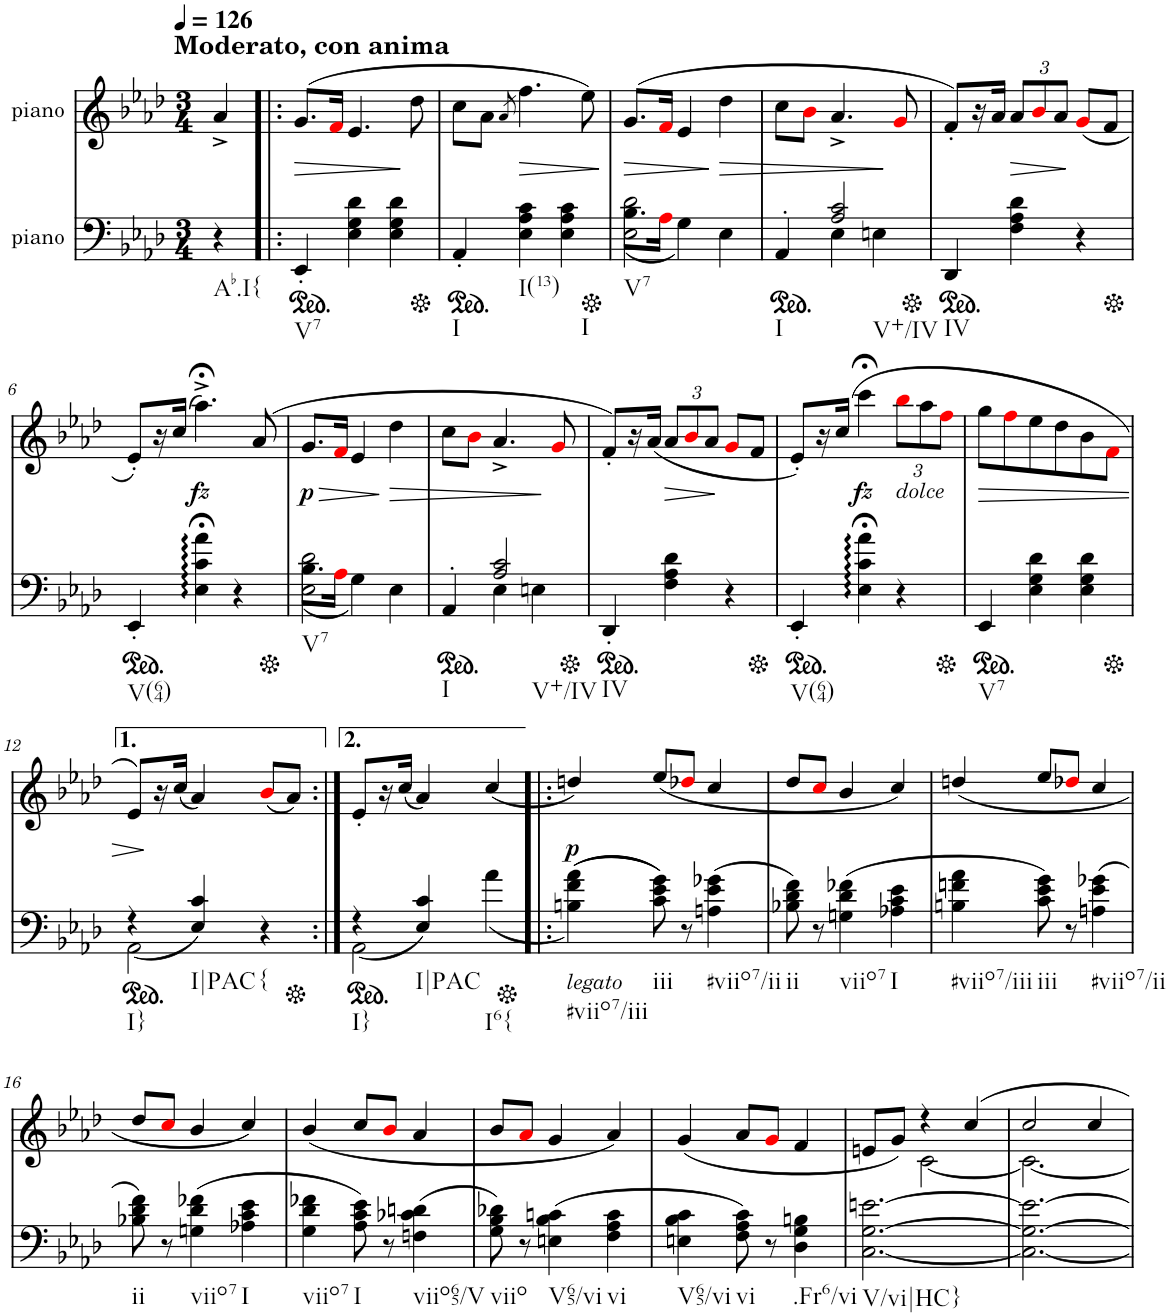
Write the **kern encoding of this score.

**kern	**kern	**dynam
*part2	*part1	*part1
*staff2	*staff1	*staff1
*I"piano	*I"piano	*
*I'Pno	*I'Pno	*
*clefF4	*clefG2	*
*k[b-e-a-d-]	*k[b-e-a-d-]	*
*A-:	*A-:	*
*M3/4	*M3/4	*
*MM126	*MM126	*
=	=	=
!	!LO:TX:a:B:t=Moderato, con anima	!
!LO:TX:b:t=Ab.I{	!	!
4r	4a-^/	.
=1!|:	=1!|:	=1!|:
*ped	*	*
!LO:TX:b:t=V7	!	!
!	!	!LO:HP:b
4EE-'/	(8.g/L	>
.	16fi/Jk	.
4E-\ 4G\ 4d-\	4.e-/	.
4E-\ 4G\ 4d-\	.	.
.	8dd-\	]
=2	=2	=2
*Xped	*	*
*ped	*	*
!LO:TX:b:t=I	!	!
4AA-'/	8cc\L	.
.	8a-\J	.
.	8qa-/	.
!LO:TX:b:t=I(13)	!	!
4E-\ 4A-\ 4c\	4.ff\	.
!LO:TX:b:t=I	!	!
4E-\ 4A-\ 4c\	.	.
.	8ee-\)	.
=3	=3	=3
*Xped	*	*
*^	*	*
!LO:TX:b:t=V7	!	!	!
!	!	!	!LO:HP:b
2E-\ 2d-\	(8.B-\L	(8.g/L	>
.	16A-i\Jk	16fi/Jk	.
.	4G\)	4e-/	.
!	!	!	!LO:HP:n=1:b
4ryy	4E-\	4dd-\	] >
=4	=4	=4	=4
*ped	*	*	*
!LO:TX:b:t=I	!	!	!
4ryy	4AA-'/	8cc\L	.
.	.	8b-i\J	.
!LO:TX:b:t=V+/IV	!	!	!
2A-/ 2c/	4E-\	4.a-^/	.
.	4En\	.	.
.	.	8gi/	]
*v	*v	*	*
=5	=5	=5
*Xped	*	*
*ped	*	*
!LO:TX:b:t=IV	!	!
4DD-/	8f'/L)	.
.	16r	.
.	16a-/JJ	.
*	*Xbrackettup	*
!	!	!LO:HP:b
4F\ 4A-\ 4d-\	12a-/L	>
.	12b-i/	.
.	12a-/J	.
4r	(8gi/L	]
.	8f/J	.
!!LO:LB:g=z
=6	=6	=6
*Xped	*	*
*ped	*	*
!LO:TX:b:t=V(64)	!	!
4EE-'/	8e-'/L)	.
.	16r	.
.	(16cc/JJ	.
!	!	!LO:DY:b
4E-\;< 4c\;< 4a-\;<	4.aa-;<^\)	fz
4r	.	.
.	(8a-/	.
=7	=7	=7
*Xped	*	*
*^	*	*
!LO:TX:b:t=V7	!	!	!
!	!	!	!LO:HP:b
!	!	!	!LO:DY:n=1:b
2E-\ 2d-\	(8.B-\L	8.g/L	> p
.	16A-i\Jk	16fi/Jk	.
.	4G\)	4e-/	.
!	!	!	!LO:HP:n=1:b
4ryy	4E-\	4dd-\	] >
=8	=8	=8	=8
*ped	*	*	*
!LO:TX:b:t=I	!	!	!
4ryy	4AA-'/	8cc\L	.
.	.	8b-i\J	.
!LO:TX:b:t=V+/IV	!	!	!
2A-/ 2c/	4E-\	4.a-^/	.
.	4En\	.	.
.	.	8gi/	]
*v	*v	*	*
=9	=9	=9
*Xped	*	*
*ped	*	*
!LO:TX:b:t=IV	!	!
4DD-'/	8f'/L)	.
.	16r	.
.	(16a-/JJ	.
!	!	!LO:HP:b
4F\ 4A-\ 4d-\	12a-/L	>
.	12b-i/	.
.	12a-/J	.
4r	8gi/L	]
.	8f/J	.
=10	=10	=10
*Xped	*	*
*ped	*	*
!LO:TX:b:t=V(64)	!	!
4EE-'/	8e-'/L)	.
.	16r	.
.	(16cc/JJ	.
!	!	!LO:DY:b
4E-\;< 4c\;< 4a-\;<	4ccc;<\	fz
!	!LO:TX:b:i:t=dolce	!
4r	12bb-i\L	.
.	12aa-\	.
.	12ffi\J	.
=11	=11	=11
*Xped	*	*
*ped	*	*
!LO:TX:b:t=V7	!	!
!	!	!LO:HP:b
4EE-/	8gg\L	>
.	8ffi\	.
4E-\ 4G\ 4d-\	8ee-\	.
.	8dd-\	.
4E-\ 4G\ 4d-\	8b-\	.
.	8fi\J	.
!!LO:LB:g=z
=12	=12	=12
*Xped	*	*
*ped	*	*
*^	*	*
!LO:TX:b:t=I}	!	!	!
4r	(2AA-\	8e-/L)	.
.	.	16r	]
.	.	(16cc/JJ	.
!LO:TX:b:t=I|PAC	!	!	!
(4E-/ 4c/	.	4a-/)	.
!LO:TX:b:t={	!	!	!
4r	4ryy	(8b-i/L	.
.	.	8a-/J)	.
=12X1:|!	=12X1:|!	=12X1:|!	=12X1:|!
*Xped	*	*	*
*ped	*	*	*
!LO:TX:b:t=I}	!	!	!
4r	(2AA-\	8e-'/L	.
.	.	16r	.
.	.	(16cc/JJ	.
!LO:TX:b:t=I|PAC	!	!	!
4E-/ 4c/)	.	4a-/)	.
!LO:TX:b:t=I6{	!	!	!
4ryy	4a-\	(4cc/	.
*v	*v	*	*
=13!|:	=13!|:	=13!|:
*Xped	*	*
*^	*	*
!LO:TX:b:i:t=legato	!	!	!
!LO:TX:b:t=#viio7/iii	!	!	!
!	!	!	!LO:DY:b
*v	*v	*	*
((4Bn\ 4f\ 4a-\)	4ddn/)	p
!LO:TX:b:t=iii	!	!
8c\ 8e-\ 8g\))	(8ee-/L	.
8r	8dd-Xi/J	.
!LO:TX:b:t=#viio7/ii	!	!
(4An\ 4e-\ 4g-X\	4cc/	.
=14	=14	=14
!LO:TX:b:t=ii	!	!
8B-X\ 8d-\ 8f\)	8dd-/L	.
8r	8cci/J	.
!LO:TX:b:t=viio7	!	!
(4Gn\ 4d-\ 4f-X\	4b-/	.
!LO:TX:b:t=I	!	!
4A-X\ 4c\ 4e-\	4cc/)	.
=15	=15	=15
!LO:TX:b:t=#viio7/iii	!	!
4Bn\ 4fn\ 4a-\	(4ddn/	.
!LO:TX:b:t=iii	!	!
8c\ 8e-\ 8g\)	8ee-/L	.
8r	8dd-Xi/J	.
!LO:TX:b:t=#viio7/ii	!	!
(4An\ 4e-\ 4g-X\	4cc/	.
!!LO:LB:g=z
=16	=16	=16
!LO:TX:b:t=ii	!	!
8B-X\ 8d-\ 8f\)	8dd-/L	.
8r	8cci/J	.
!LO:TX:b:t=viio7	!	!
(4Gn\ 4d-\ 4f-X\	4b-/	.
!LO:TX:b:t=I	!	!
4A-X\ 4c\ 4e-\	4cc/)	.
=17	=17	=17
!LO:TX:b:t=viio7	!	!
4G\ 4d-\ 4f-X\	(4b-/	.
!LO:TX:b:t=I	!	!
8A-\ 8c\ 8e-\)	8cc/L	.
8r	8b-i/J	.
!LO:TX:b:t=viio65/V	!	!
(4Fn\ 4c-X\ 4dn\	4a-/	.
=18	=18	=18
!LO:TX:b:t=viio	!	!
8G\ 8B-\ 8d-X\)	8b-/L	.
8r	8a-i/J	.
!LO:TX:b:t=V65/vi	!	!
(4En\ 4B-\ 4cn\	4g/	.
!LO:TX:b:t=vi	!	!
4F\ 4A-\ 4c\	4a-/)	.
=19	=19	=19
!LO:TX:b:t=V65/vi	!	!
4En\ 4B-\ 4c\	(4g/	.
!LO:TX:b:t=vi	!	!
8F\ 8A-\ 8c\)	8a-/L	.
8r	8gi/J	.
!LO:TX:b:t=.Fr6/vi	!	!
4D-\ 4G\ 4Bn\	4f/	.
=20	=20	=20
*	*^	*
!LO:TX:b:t=V/vi|HC}	!	!	!
[2.C\ [2.G\ [2.en\	8en/L	4ryy	.
.	8g/J)	.	.
.	4r	[2c\	.
.	4cc/	.	.
=21	=21	=21	=21
2.C\_ 2.G\_ 2.e\_	2cc/	2.c\_	.
.	4cc/	.	.
*	*v	*v	*
=	=	=
*-	*-	*-
